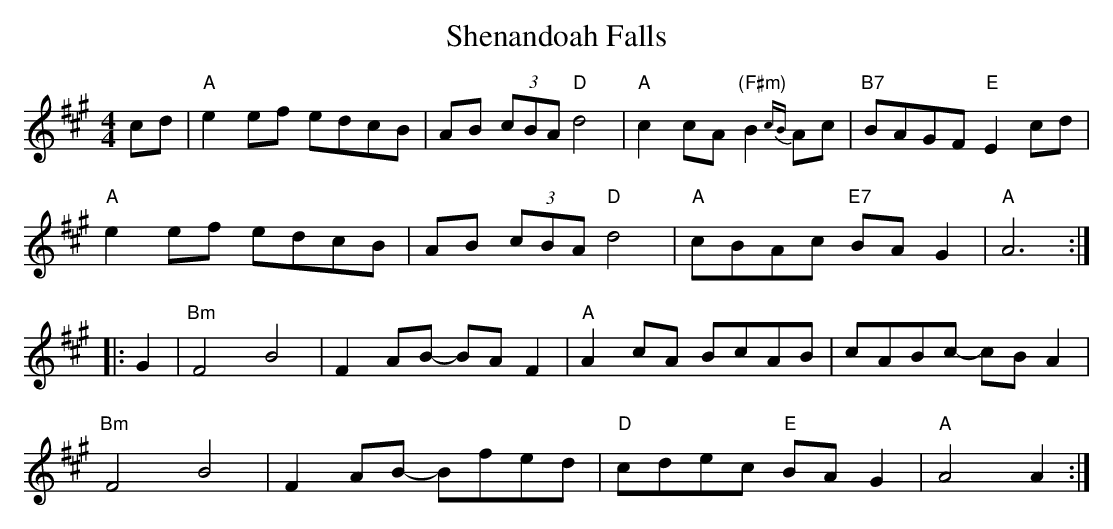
X:1
T: Shenandoah Falls
M:4/4
L:1/8
K:A
 cd |\
"A"e2ef edcB | AB (3cBA "D"d4 | "A"c2cA "(F#m)"B2{cB}Ac | "B7"BAGF "E"E2cd |
"A"e2ef edcB | AB (3cBA "D"d4 | "A"cBAc "E7"BAG2 | "A"A6 :|
|: G2 |\
"Bm"F4 B4 | F2AB- BAF2 | "A"A2cA BcAB | cABc- cBA2 |
"Bm"F4 B4 | F2AB- Bfed | "D"cdec "E"BAG2 | "A"A4 A2 :|
